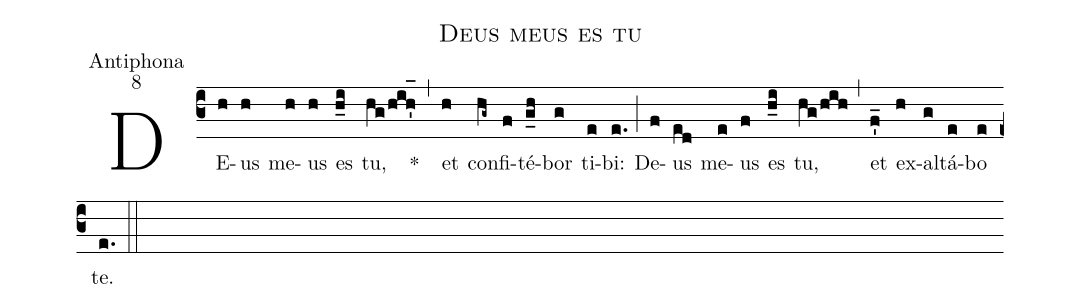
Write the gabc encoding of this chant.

name:Deus meus es tu;
office-part:Antiphona;
mode:8;
%%
(c3) DE(h)us(h) me(h)us(h) es(h_i) tu,(hg/hih'_1) *(,) et(h) con(hg~)fi(f)té(g_h)bor(g) ti(e)bi:(e.) (;) De(f)us(ed) me(e)us(f) es(h_i) tu,(hg/hih) (,) et(f'_) ex(h)al(g)tá(e)bo(e) te.(e.) (::)
